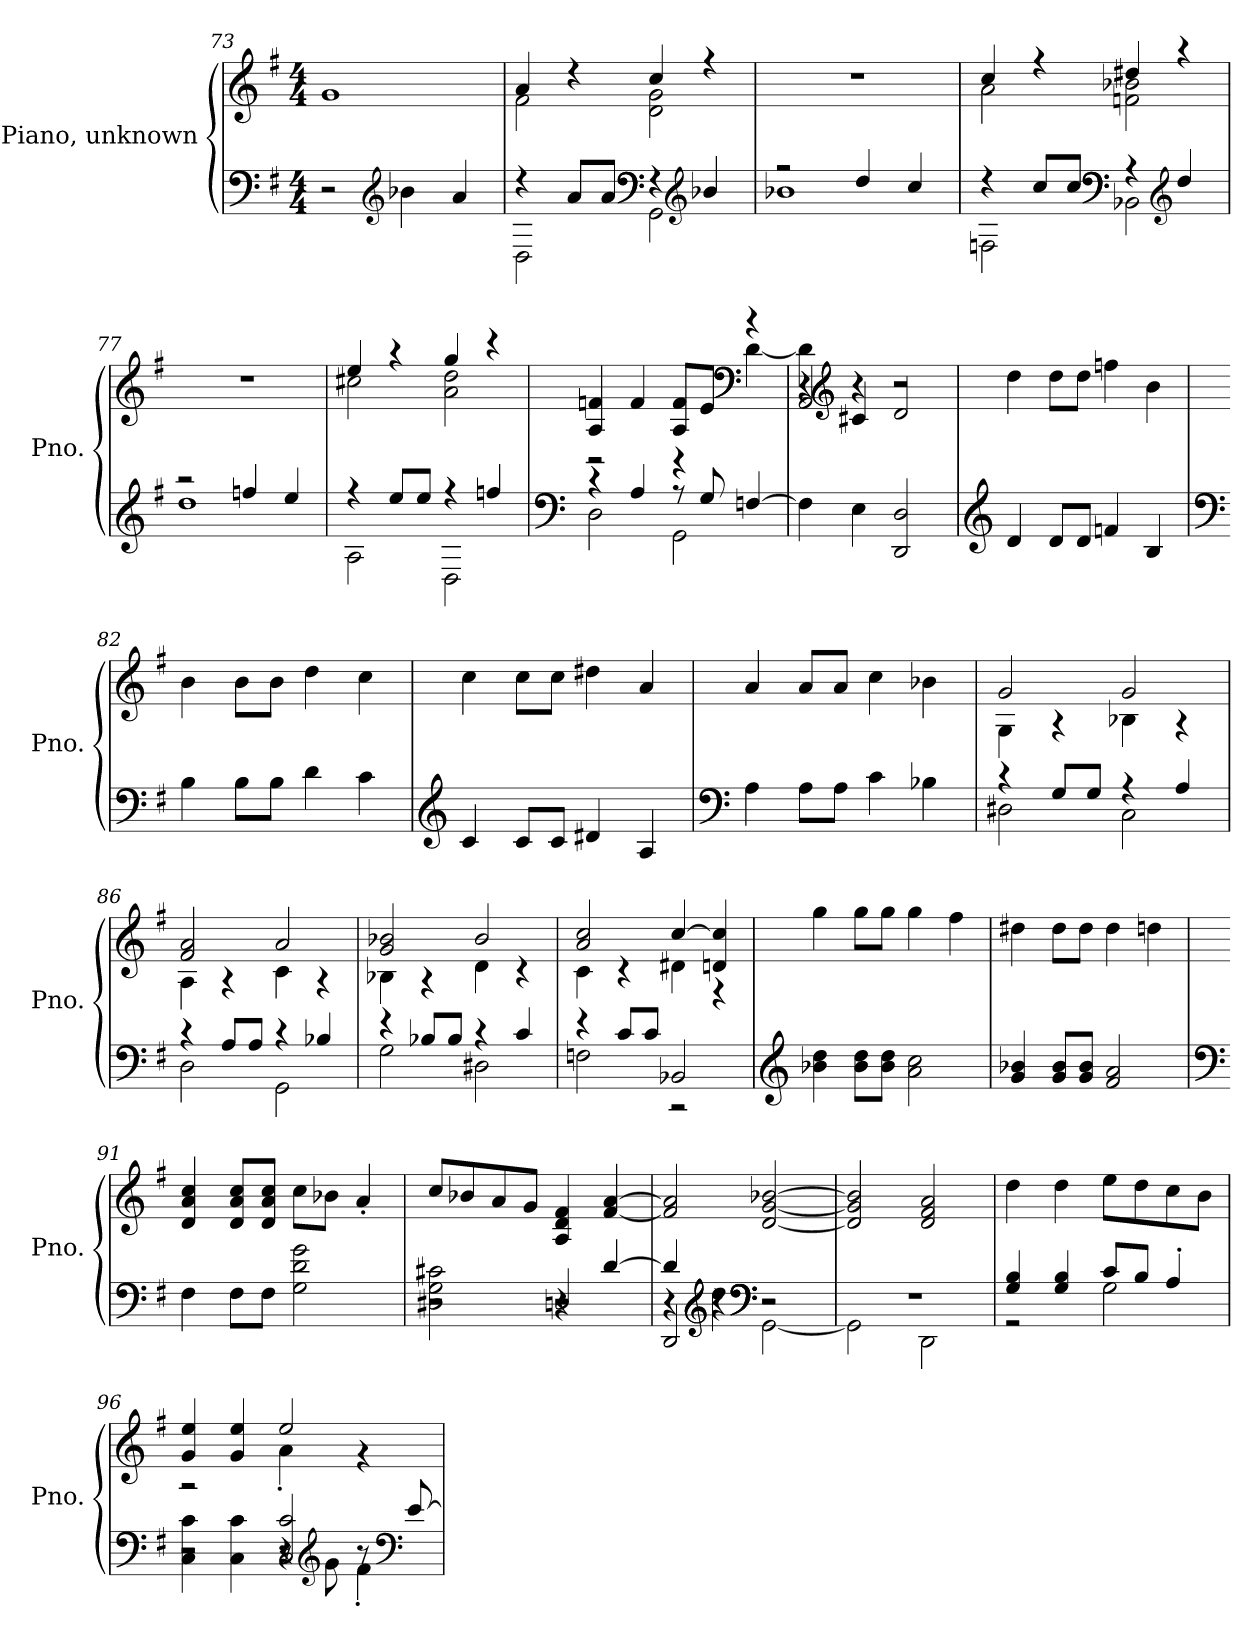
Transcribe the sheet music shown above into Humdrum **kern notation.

**kern	**kern
*part1	*part1
*staff2	*staff1
*I"Piano, unknown	*
*I'Pno.	*
!!LO:LB:g=z
*clefF4	*clefG2
*k[f#]	*k[f#]
*M4/4	*M4/4
=73	=73
2r	1g
*clefG2	*
4b-X\	.
4a/	.
=74	=74
*^	*^
4r	2D\	4a/	2f#\
8a/L	.	4r	.
8a/J	.	.	.
*clefF4	*	*	*
4r	2GG\	4cc/	2d\ 2g\
*clefG2	*	*	*
4b-X/	.	4r	.
*	*	*v	*v
=75	=75	=75
2r	1b-X	1r
4dd/	.	.
4cc/	.	.
=76	=76	=76
*	*	*^
4r	2Fn\	4cc/	2a\
8cc/L	.	4r	.
8cc/J	.	.	.
*clefF4	*	*	*
4r	2BB-X\	4dd#X/	2fn\ 2b-X\
*clefG2	*	*	*
4dd/	.	4r	.
*	*	*v	*v
=77	=77	=77
2r	1dd	1r
4ffn/	.	.
4ee/	.	.
=78	=78	=78
*	*	*^
4r	2A\	4ee/	2cc#X\
8ee/L	.	4r	.
8ee/J	.	.	.
4r	2D\	4gg/	2a\ 2dd\
4ffn/	.	4r	.
!!LO:LB:g=z	!!
=79	=79	=79	=79
*clefF4	*	*	*
4r	2D\	4A/ 4fn/	2r
4A/	.	4f/	.
8r	2GG\	8A/ 8f/L	4r
8G/	.	8e/J	.
*	*	*clefF4	*
[4Fn/	.	4r	[4d\
*v	*v	*	*
=80	=80	=80
*	*	*^
4F\]	4r	4d\]	2AA/
*	*clefG2	*	*
4E\	4c#X/	4r	.
2DD/ 2D/	2d/	2r	2r
*	*v	*v	*v
=81	=81
*clefG2	*
4d/	4dd\
8d/L	8dd\L
8d/J	8dd\J
4fn/	4ffn\
4B/	4b\
=82	=82
*clefF4	*
4B\	4b\
8B\L	8b\L
8B\J	8b\J
4d\	4dd\
4c\	4cc\
=83	=83
*clefG2	*
4c/	4cc\
8c/L	8cc\L
8c/J	8cc\J
4d#X/	4dd#X\
4A/	4a/
!!LO:LB:g=z
=84	=84
*clefF4	*
4A\	4a/
8A\L	8a/L
8A\J	8a/J
4c\	4cc\
4B-X\	4b-X\
=85	=85
*^	*^
4r	2D#X\	2g/	4G\
8G/L	.	.	4r
8G/J	.	.	.
4r	2C\	2g/	4B-X\
4A/	.	.	4r
=86	=86	=86	=86
4r	2D\	2f#/ 2a/	4A\
8A/L	.	.	4r
8A/J	.	.	.
4r	2GG\	2a/	4c\
4B-X/	.	.	4r
=87	=87	=87	=87
4r	2G\	2g/ 2b-X/	4B-X\
8B-X/L	.	.	4r
8B-/J	.	.	.
4r	2D#X\	2b-/	4d\
4c/	.	.	4r
=88	=88	=88	=88
4r	2Fn\	2a/ 2cc/	4c\
8c/L	.	.	4r
8c/J	.	.	.
2BB-X/	2r	[4cc/	4d#X\
.	.	4dn/ 4cc/]	4r
*v	*v	*	*
*	*v	*v
=89	=89
*clefG2	*
4b-X\ 4dd\	4gg\
8b-\ 8dd\L	8gg\L
8b-\ 8dd\J	8gg\J
2a\ 2cc\	4gg\
.	4ff#\
!!LO:PB:g=z
=90	=90
4g/ 4b-X/	4dd#X\
8g/ 8b-/L	8dd#\L
8g/ 8b-/J	8dd#\J
2f#/ 2a/	4dd#\
.	4ddn\
=91	=91
*clefF4	*
4F#\	4d/ 4a/ 4cc/
8F#\L	8d/ 8a/ 8cc/L
8F#\J	8d/ 8a/ 8cc/J
2G\ 2d\ 2g\	8cc\L
.	8b-X\J
.	4a'/
=92	=92
*^	*
*	*^	*
2r	2D#X\ 2G\ 2c#X\	2r	8cc/L
.	.	.	8b-X/
.	.	.	8a/
.	.	.	8g/J
4r	2r	2Dn/	4A/ 4d/ 4f#/
[4d/	.	.	[4f#/ [4a/
=93	=93	=93	=93
4d/]	4r	2DD/	2f#/] 2a/]
*clefG2	*	*	*
4r	4dd\	.	.
*clefF4	*	*	*
2r	[2GG\	2r	[2d/ [2g/ [2b-X/
*	*v	*v	*
=94	=94	=94
1r	2GG\]	2d/] 2g/] 2b-/]
.	2DD\	2d/ 2f#/ 2a/
=95	=95	=95
4G/ 4B/	2r	4dd\
4G/ 4B/	.	4dd\
8c/L	2G\	8ee\L
8B/J	.	8dd\
4A'/	.	8cc\
.	.	8b\J
!!LO:LB:g=z
=96	=96	=96
*	*^	*^
2r	4C\ 4c\	2r	4g/ 4ee/	2r
.	4C\ 4c\	.	4g/ 4ee/	.
4r	8r	2C/ 2c/	2ee/	4a'\
*clefG2	*	*	*	*
.	8g\	.	.	.
8r	4f#'\	.	.	4r
*clefF4	*	*	*	*
[8e/	.	.	.	.
*v	*v	*v	*	*
*	*v	*v
=	=
*-	*-
